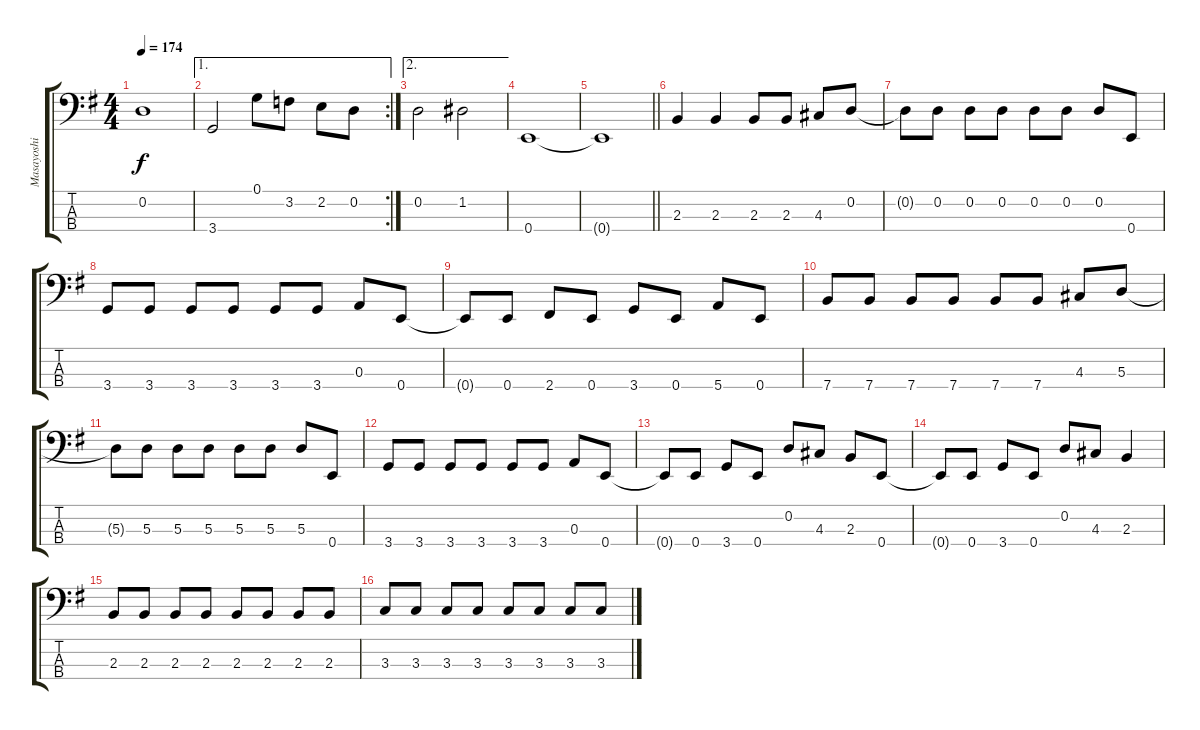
\track ("Masayoshi" "Masayoshi") {instrument electricbasspick}
\staff {score tabs}
\tuning (G2 D2 A1 E1) {hide}
\ts (4 4)
\tempo 174
\clef f4
\ks g
0.2.1{dy f} |
\ae 1
\rc 2
3.4.2 0.1.8 3.2.8 2.2.8 0.2.8 |
\ae 2
0.2.2 1.2.2 |
0.4.1 |
\barLineRight lightlight
0.4{t}.1 |
2.3.4 2.3.4 2.3.8 2.3.8 4.3.8 0.2.8 |
0.2{t}.8 0.2.8 0.2.8 0.2.8 0.2.8 0.2.8 0.2.8 0.4.8 |
3.4.8 3.4.8 3.4.8 3.4.8 3.4.8 3.4.8 0.3.8 0.4.8 |
0.4{t}.8 0.4.8 2.4.8 0.4.8 3.4.8 0.4.8 5.4.8 0.4.8 |
7.4.8 7.4.8 7.4.8 7.4.8 7.4.8 7.4.8 4.3.8 5.3.8 |
5.3{t}.8 5.3.8 5.3.8 5.3.8 5.3.8 5.3.8 5.3.8 0.4.8 |
3.4.8 3.4.8 3.4.8 3.4.8 3.4.8 3.4.8 0.3.8 0.4.8 |
0.4{t}.8 0.4.8 3.4.8 0.4.8 0.2.8 4.3.8 2.3.8 0.4.8 |
0.4{t}.8 0.4.8 3.4.8 0.4.8 0.2.8 4.3.8 2.3.4 |
2.3.8 2.3.8 2.3.8 2.3.8 2.3.8 2.3.8 2.3.8 2.3.8 |
3.3.8 3.3.8 3.3.8 3.3.8 3.3.8 3.3.8 3.3.8 3.3.8
